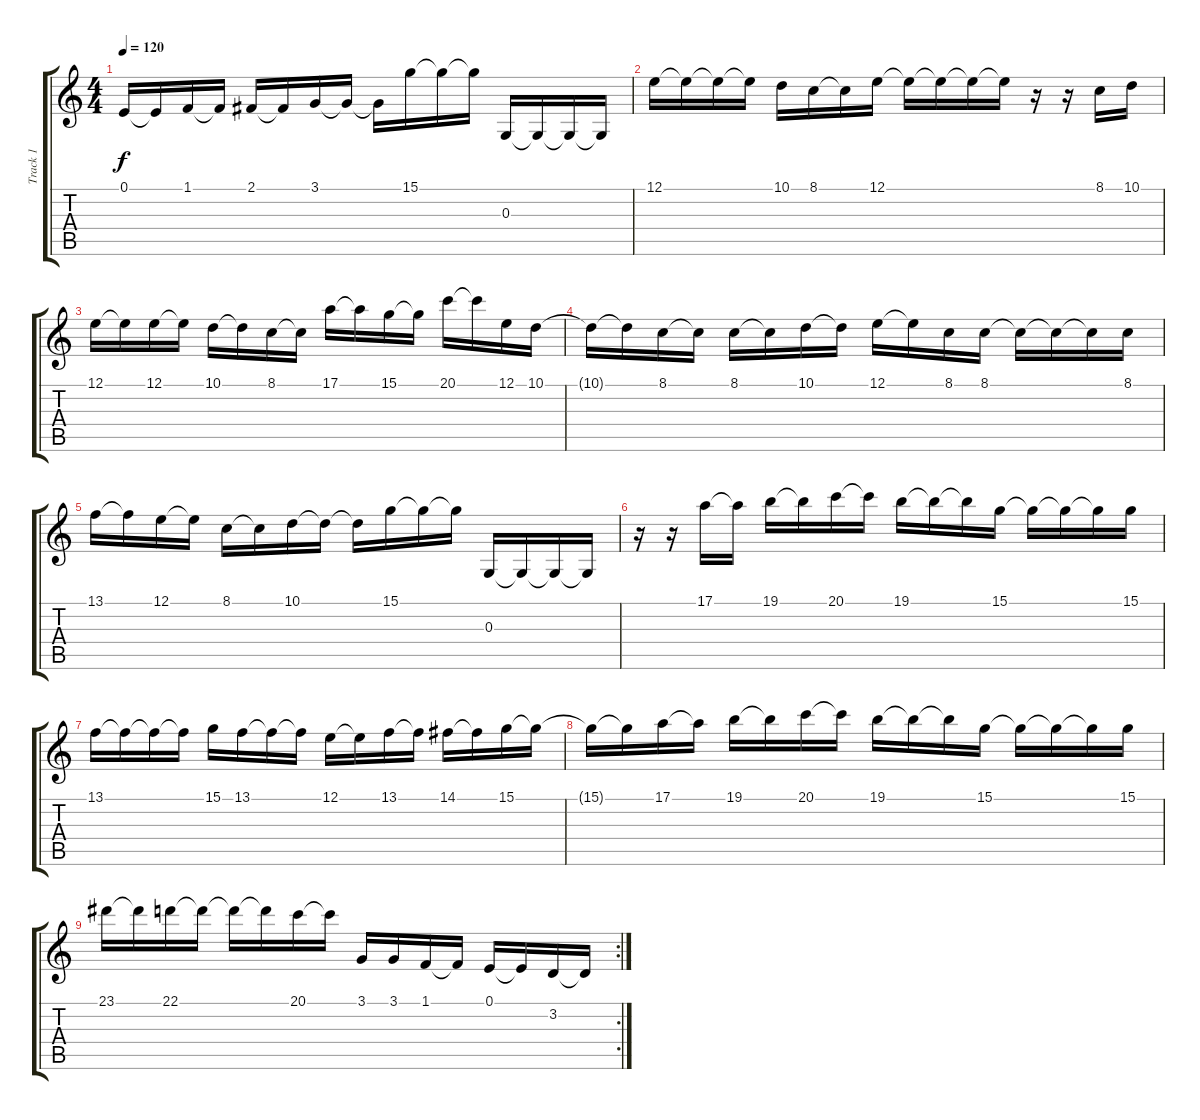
\track ("Track 1" "Track 1") {instrument lead5charang}
\staff {score tabs}
\tuning (E4 B3 G3 D3 A2 E2) {hide}
\ts (4 4)
\tempo 120
\clef g2
\ks c
0.1.16{dy f} 0.1{t}.16 1.1.16 1.1{t}.16 2.1.16 2.1{t}.16 3.1.16 3.1{t}.16 3.1{t}.16 15.1.16 15.1{t}.16 15.1{t}.16 0.3.16 0.3{t}.16 0.3{t}.16 0.3{t}.16 |
12.1.16 12.1{t}.16 12.1{t}.16 12.1{t}.16 10.1.16 8.1.16 8.1{t}.16 12.1.16 12.1{t}.16 12.1{t}.16 12.1{t}.16 12.1{t}.16 r.16 r.16 8.1.16 10.1.16 |
12.1.16 12.1{t}.16 12.1.16 12.1{t}.16 10.1.16 10.1{t}.16 8.1.16 8.1{t}.16 17.1.16 17.1{t}.16 15.1.16 15.1{t}.16 20.1.16 20.1{t}.16 12.1.16 10.1.16 |
10.1{t}.16 10.1{t}.16 8.1.16 8.1{t}.16 8.1.16 8.1{t}.16 10.1.16 10.1{t}.16 12.1.16 12.1{t}.16 8.1.16 8.1.16 8.1{t}.16 8.1{t}.16 8.1{t}.16 8.1.16 |
13.1.16 13.1{t}.16 12.1.16 12.1{t}.16 8.1.16 8.1{t}.16 10.1.16 10.1{t}.16 10.1{t}.16 15.1.16 15.1{t}.16 15.1{t}.16 0.3.16 0.3{t}.16 0.3{t}.16 0.3{t}.16 |
r.16 r.16 17.1.16 17.1{t}.16 19.1.16 19.1{t}.16 20.1.16 20.1{t}.16 19.1.16 19.1{t}.16 19.1{t}.16 15.1.16 15.1{t}.16 15.1{t}.16 15.1{t}.16 15.1.16 |
13.1.16 13.1{t}.16 13.1{t}.16 13.1{t}.16 15.1.16 13.1.16 13.1{t}.16 13.1{t}.16 12.1.16 12.1{t}.16 13.1.16 13.1{t}.16 14.1.16 14.1{t}.16 15.1.16 15.1{t}.16 |
15.1{t}.16 15.1{t}.16 17.1.16 17.1{t}.16 19.1.16 19.1{t}.16 20.1.16 20.1{t}.16 19.1.16 19.1{t}.16 19.1{t}.16 15.1.16 15.1{t}.16 15.1{t}.16 15.1{t}.16 15.1.16 |
\rc 2
23.1.16 23.1{t}.16 22.1.16 22.1{t}.16 22.1{t}.16 22.1{t}.16 20.1.16 20.1{t}.16 3.1.16 3.1.16 1.1.16 1.1{t}.16 0.1.16 0.1{t}.16 3.2.16 3.2{t}.16
